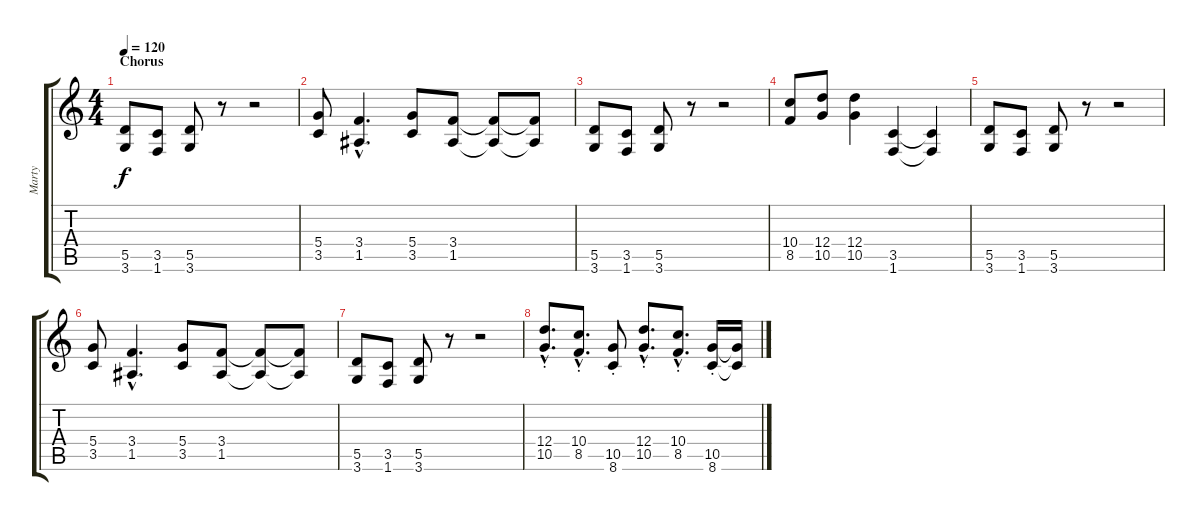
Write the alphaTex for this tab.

\track ("Marty" "Marty") {instrument distortionguitar}
\staff {score tabs}
\tuning (E4 B3 G3 D3 A2 E2) {hide}
\ts (4 4)
\section ("" "Chorus")
\tempo 120
\clef g2
\ks c
(5.5 3.6).8{dy f} (3.5 1.6).8 (5.5 3.6).8 r.8 r.2 |
(5.4 3.5).8 (3.4{hac} 1.5{hac}).4{d} (5.4 3.5).8 (3.4 1.5).8 (3.4{t} 1.5{t}).8 (3.4{t} 1.5{t}).8 |
(5.5 3.6).8 (3.5 1.6).8 (5.5 3.6).8 r.8 r.2 |
(10.4 8.5).8 (12.4 10.5).8 (12.4 10.5).4 (3.5 1.6).4 (3.5{t} 1.6{t}).4 |
(5.5 3.6).8 (3.5 1.6).8 (5.5 3.6).8 r.8 r.2 |
(5.4 3.5).8 (3.4{hac} 1.5{hac}).4{d} (5.4 3.5).8 (3.4 1.5).8 (3.4{t} 1.5{t}).8 (3.4{t} 1.5{t}).8 |
(5.5 3.6).8 (3.5 1.6).8 (5.5 3.6).8 r.8 r.2 |
(12.4{hac} 10.5{hac st}).8{d} (10.4{hac} 8.5{hac st}).8{d} (10.5 8.6{st}).8 (12.4{hac} 10.5{hac st}).8{d} (10.4{hac} 8.5{hac st}).8{d} (10.5 8.6{st}).16 (10.5{t} 8.6{t}).16
